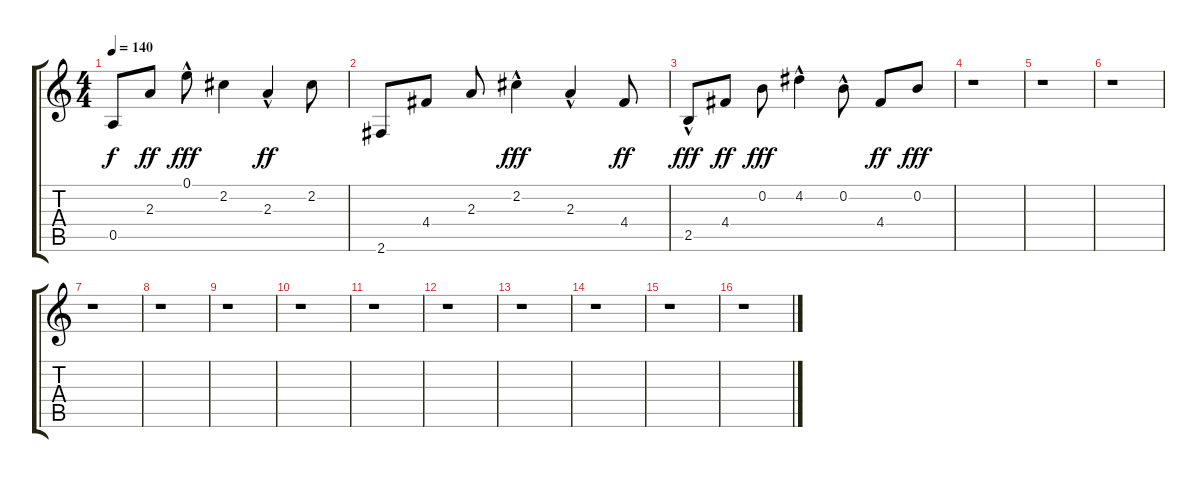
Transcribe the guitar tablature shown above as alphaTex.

\track "" {instrument overdrivenguitar}
\staff {score tabs}
\tuning (E4 B3 G3 D3 A2 E2) {hide}
\ts (4 4)
\tempo 140
\clef g2
\ks c
0.5.8{dy f} 2.3.8{dy ff} 0.1{hac}.8{dy fff} 2.2.4 2.3{hac}.4{dy ff} 2.2.8 |
2.6.8 4.4.8 2.3.8 2.2{hac}.4{dy fff} 2.3{hac}.4 4.4.8{dy ff} |
2.5{hac}.8{dy fff} 4.4.8{dy ff} 0.2.8{dy fff} 4.2{hac}.4 0.2{hac}.8 4.4.8{dy ff} 0.2.8{dy fff} |
r.1 |
r.1 |
r.1 |
r.1 |
r.1 |
r.1 |
r.1 |
r.1 |
r.1 |
r.1 |
r.1 |
r.1 |
r.1
